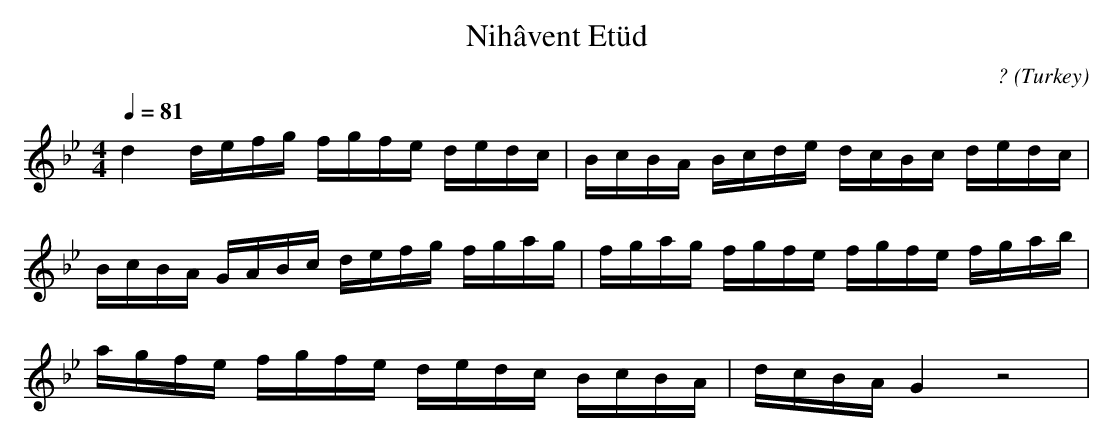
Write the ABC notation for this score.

X:1
T: Nihâvent Etüd
C: ?
O: Turkey
M: 4/4
L: 1/16
K: C _B _e
Q: 1/4=81
d4 defg fgfe dedc  | BcBA Bcde dcBc dedc  |
w:   |   |
BcBA GABc defg fgag  | fgag fgfe fgfe fgab  |
w:   |   |
agfe fgfe dedc BcBA  | dcBA G4 z8  |
w:   |   |
|
